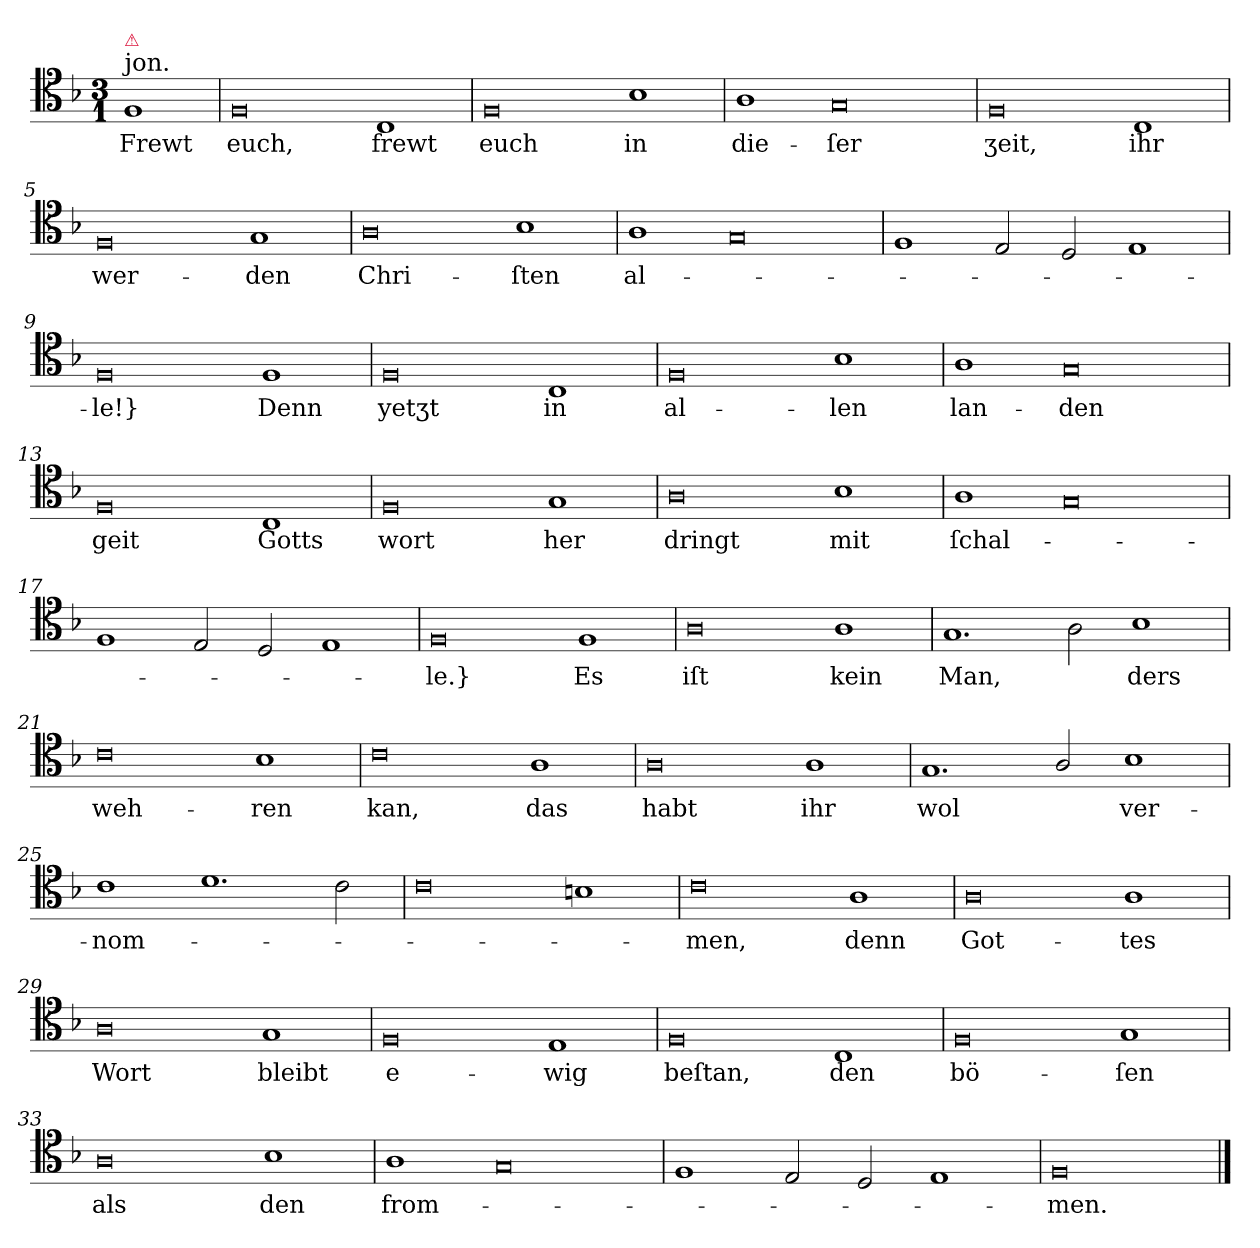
**kern	**text
*part1	*part1
*staff1	*staff1
*clefC4	*
*k[b-]	*
*F:ion	*
*M3/1	*
=	=
!LO:TX:a:t=jon.	!
!LO:TX:a:color=crimson:t=⚠	!
1F	Frewt
=1	=1
0F	euch,
1C	frewt
=2	=2
0F	euch
1B-	in
=3	=3
1A	die-
0G	-ſer
=4	=4
0F	ʒeit,
1C	ihr
=5	=5
0F	wer-
1G	-den
=6	=6
0A	Chri-
1B-	-ſten
=7	=7
1A	al-
0G	.
=8	=8
1F	.
2E	.
2D	.
1E	.
=9	=9
0F	-le!}
1F	Denn
=10	=10
0F	yetʒt
1C	in
=11	=11
0F	al-
1B-	-len
=12	=12
1A	lan-
0G	-den
=13	=13
0F	geit
1C	Gotts
=14	=14
0F	wort
1G	her
=15	=15
0A	dringt
1B-	mit
=16	=16
1A	ſchal-
0G	.
=17	=17
1F	.
2E	.
2D	.
1E	.
=18	=18
0F	-le.}
1F	Es
=19	=19
0A	iſt
1A	kein
=20	=20
1.G	Man,
2A	.
1B-	ders
=21	=21
0c	weh-
1B-	-ren
=22	=22
0c	kan,
1A	das
=23	=23
0A	habt
1A	ihr
=24	=24
1.G	wol
2A/	.
1B-	ver-
=25	=25
1c	-nom-
1.d	.
2c	.
=26	=26
0c	.
1Bn	.
=27	=27
0c	-men,
1A	denn
=28	=28
0A	Got-
1A	-tes
=29	=29
0A	Wort
1G	bleibt
=30	=30
0F	e-
1E	-wig
=31	=31
0F	beſtan,
1C	den
=32	=32
0F	bö-
1G	-ſen
=33	=33
0A	als
1B-	den
=34	=34
1A	from-
0G	.
=35	=35
1F	.
2E	.
2D	.
1E	.
=36	=36
0F/	-men.
==	==
*-	*-
